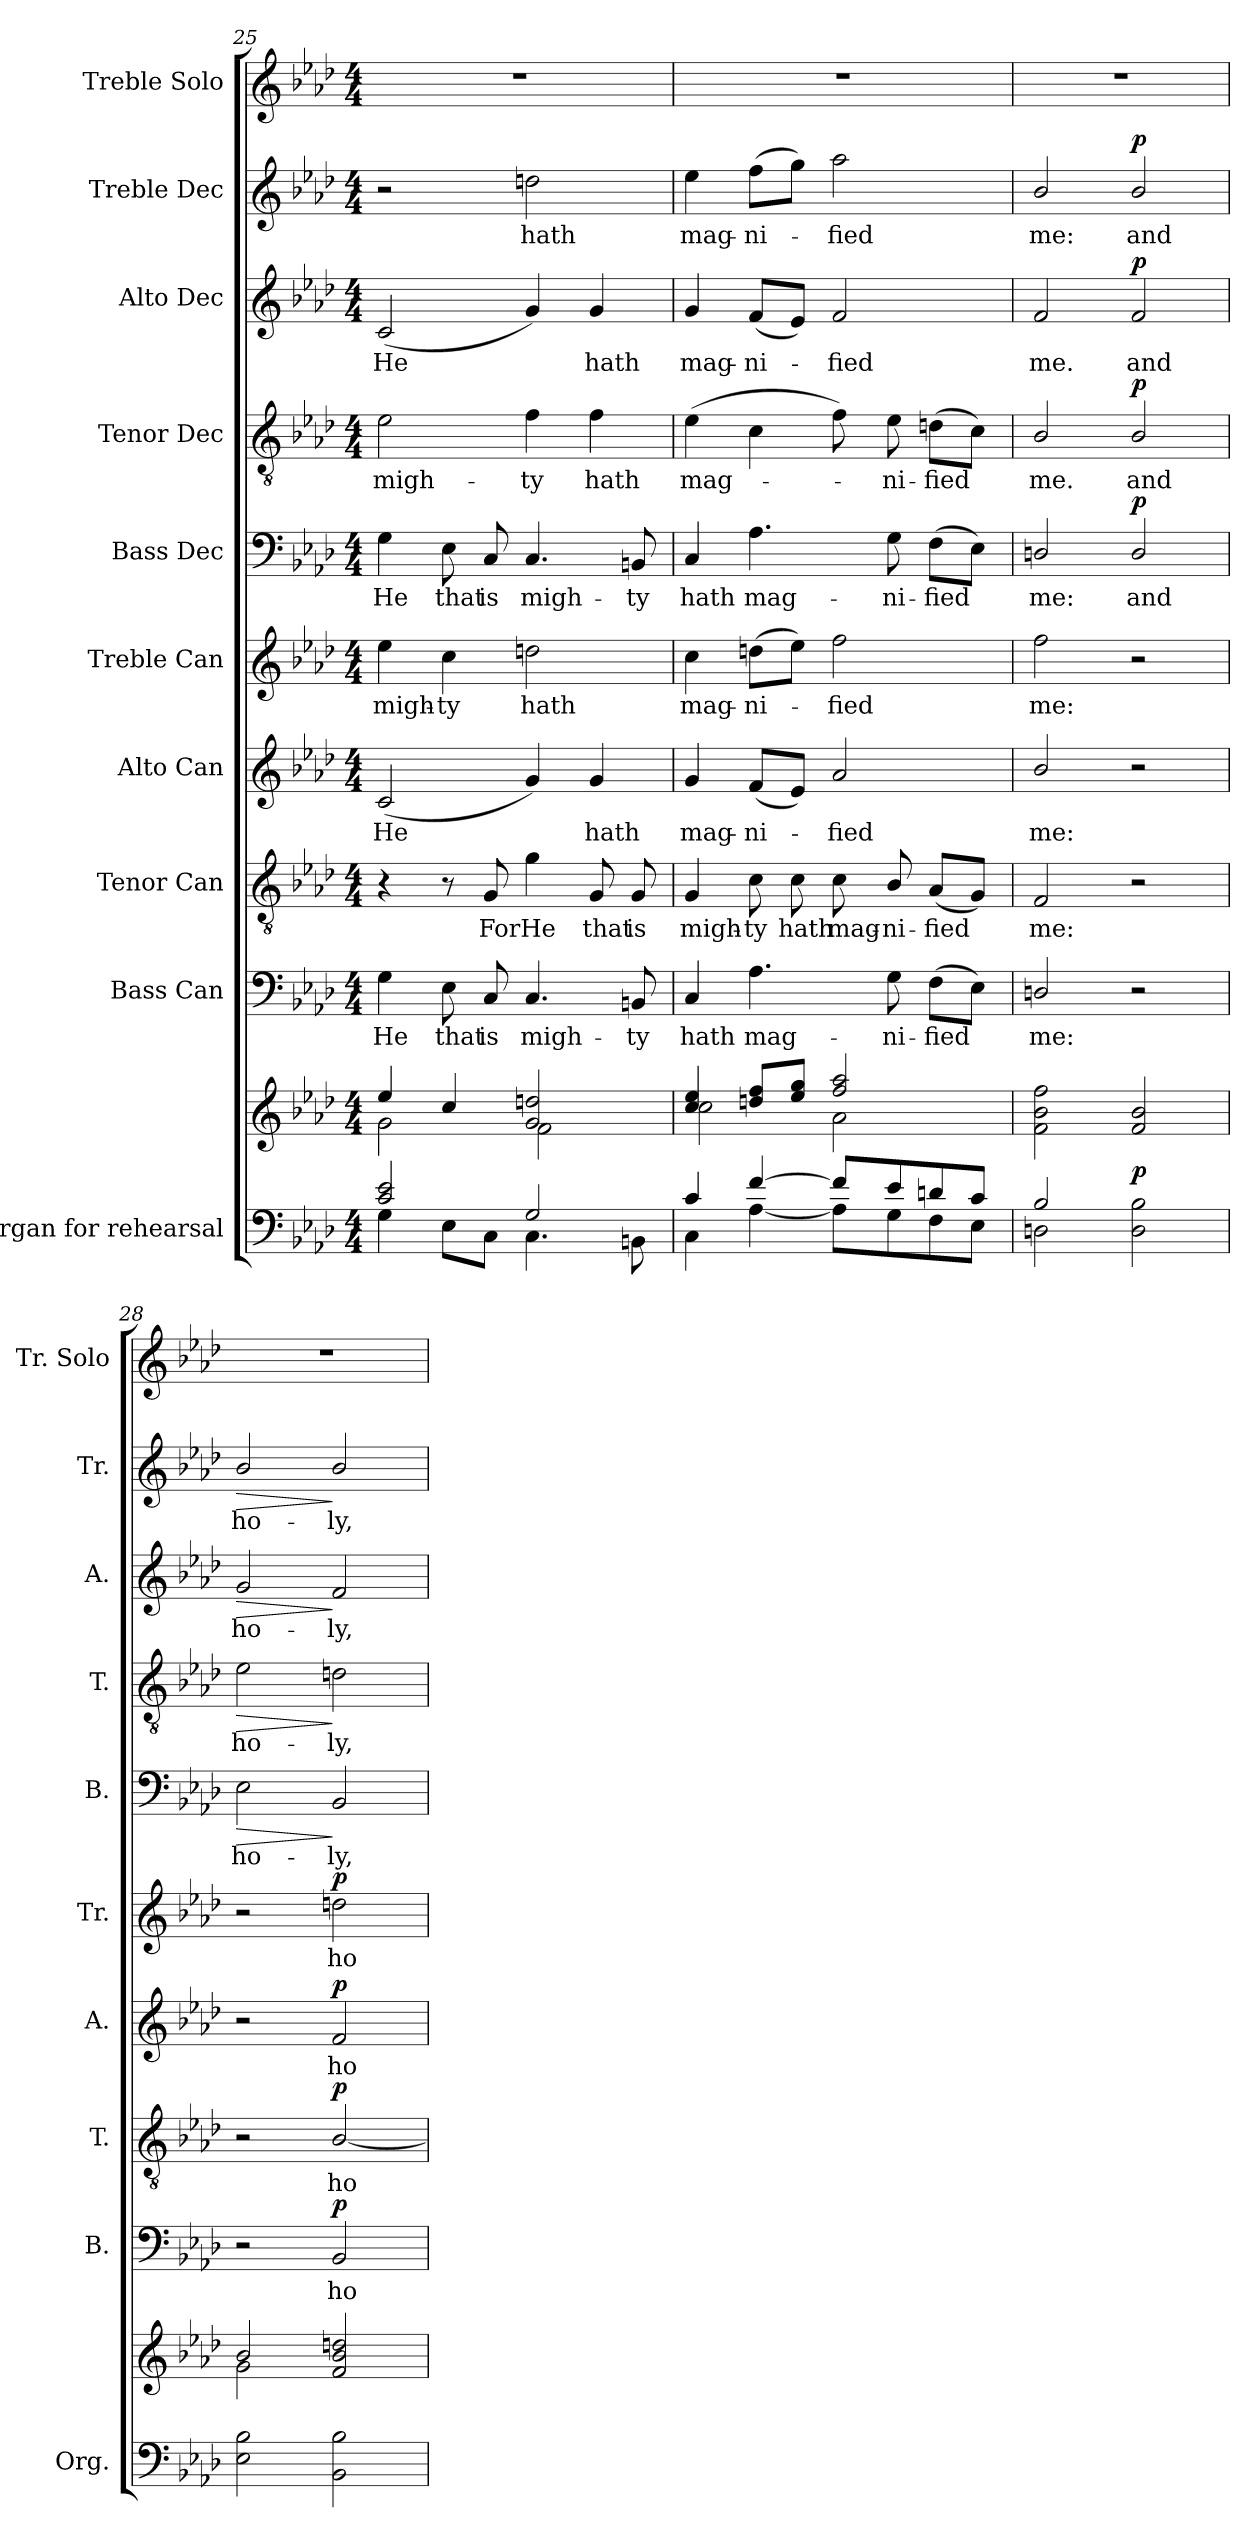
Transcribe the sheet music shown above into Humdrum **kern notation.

**kern	**kern	**dynam	**kern	**text	**dynam	**kern	**text	**dynam	**kern	**text	**dynam	**kern	**text	**dynam	**kern	**text	**dynam	**kern	**text	**dynam	**kern	**text	**dynam	**kern	**text	**dynam	**kern
*part10	*part10	*part10	*part9	*part9	*part9	*part8	*part8	*part8	*part7	*part7	*part7	*part6	*part6	*part6	*part5	*part5	*part5	*part4	*part4	*part4	*part3	*part3	*part3	*part2	*part2	*part2	*part1
*staff11	*staff10	*staff10/11	*staff9	*staff9	*staff9	*staff8	*staff8	*staff8	*staff7	*staff7	*staff7	*staff6	*staff6	*staff6	*staff5	*staff5	*staff5	*staff4	*staff4	*staff4	*staff3	*staff3	*staff3	*staff2	*staff2	*staff2	*staff1
*I"Organ for  rehearsal	*	*	*I"Bass Can	*	*	*I"Tenor Can	*	*	*I"Alto Can	*	*	*I"Treble Can	*	*	*I"Bass Dec	*	*	*I"Tenor Dec	*	*	*I"Alto Dec	*	*	*I"Treble Dec	*	*	*I"Treble Solo
*I'Org.	*	*	*I'B.	*	*	*I'T.	*	*	*I'A.	*	*	*I'Tr.	*	*	*I'B.	*	*	*I'T.	*	*	*I'A.	*	*	*I'Tr.	*	*	*I'Tr. Solo
*clefF4	*clefG2	*	*clefF4	*	*	*clefGv2	*	*	*clefG2	*	*	*clefG2	*	*	*clefF4	*	*	*clefGv2	*	*	*clefG2	*	*	*clefG2	*	*	*clefG2
*	*	*	*	*	*	*ITrd7c12	*	*	*	*	*	*	*	*	*	*	*	*ITrd7c12	*	*	*	*	*	*	*	*	*
*k[b-e-a-d-]	*k[b-e-a-d-]	*	*k[b-e-a-d-]	*	*	*k[b-e-a-d-]	*	*	*k[b-e-a-d-]	*	*	*k[b-e-a-d-]	*	*	*k[b-e-a-d-]	*	*	*k[b-e-a-d-]	*	*	*k[b-e-a-d-]	*	*	*k[b-e-a-d-]	*	*	*k[b-e-a-d-]
*A-:	*A-:	*	*A-:	*	*	*A-:	*	*	*A-:	*	*	*A-:	*	*	*A-:	*	*	*A-:	*	*	*A-:	*	*	*A-:	*	*	*A-:
*M4/4	*M4/4	*	*M4/4	*	*	*M4/4	*	*	*M4/4	*	*	*M4/4	*	*	*M4/4	*	*	*M4/4	*	*	*M4/4	*	*	*M4/4	*	*	*M4/4
=25	=25	=25	=25	=25	=25	=25	=25	=25	=25	=25	=25	=25	=25	=25	=25	=25	=25	=25	=25	=25	=25	=25	=25	=25	=25	=25	=25
*^	*^	*	*	*	*	*	*	*	*	*	*	*	*	*	*	*	*	*	*	*	*	*	*	*	*	*	*
!	!	!	!	!	!	!LO:LY:b:color=#000000	!	!	!	!	!	!	!	!	!	!	!	!	!	!	!	!	!	!	!	!	!	!	!
!	!	!	!	!	!	!	!	!	!	!	!	!LO:LY:b:color=#000000	!	!	!	!	!	!	!	!	!	!	!	!	!	!	!	!	!
!	!	!	!	!	!	!	!	!	!	!	!	!	!	!	!LO:LY:b:color=#000000	!	!	!	!	!	!	!	!	!	!	!	!	!	!
!	!	!	!	!	!	!	!	!	!	!	!	!	!	!	!	!	!	!LO:LY:b:color=#000000	!	!	!	!	!	!	!	!	!	!	!
!	!	!	!	!	!	!	!	!	!	!	!	!	!	!	!	!	!	!	!	!	!LO:LY:b:color=#000000	!	!	!	!	!	!	!	!
!	!	!	!	!	!	!	!	!	!	!	!	!	!	!	!	!	!	!	!	!	!	!	!	!LO:LY:b:color=#000000	!	!	!	!	!
2ci/ 2e-i	4Gi\	4ee-i/	2gi\	.	4Gi\	He	.	4r	.	.	(2ci/	He	.	4ee-i\	migh-	.	4Gi\	He	.	2E-i\	migh-	.	(2ci/	He	.	2r	.	.	1r
!	!	!	!	!	!	!LO:LY:b:color=#000000	!	!	!	!	!	!	!	!	!	!	!	!	!	!	!	!	!	!	!	!	!	!	!
!	!	!	!	!	!	!	!	!	!	!	!	!	!	!	!LO:LY:b:color=#000000	!	!	!	!	!	!	!	!	!	!	!	!	!	!
!	!	!	!	!	!	!	!	!	!	!	!	!	!	!	!	!	!	!LO:LY:b:color=#000000	!	!	!	!	!	!	!	!	!	!	!
.	8E-i\L	4cci/	.	.	8E-i\	that	.	8r	.	.	.	.	.	4cci\	-ty	.	8E-i\	that	.	.	.	.	.	.	.	.	.	.	.
!	!	!	!	!	!	!LO:LY:b:color=#000000	!	!	!	!	!	!	!	!	!	!	!	!	!	!	!	!	!	!	!	!	!	!	!
!	!	!	!	!	!	!	!	!	!LO:LY:b:color=#000000	!	!	!	!	!	!	!	!	!	!	!	!	!	!	!	!	!	!	!	!
!	!	!	!	!	!	!	!	!	!	!	!	!	!	!	!	!	!	!LO:LY:b:color=#000000	!	!	!	!	!	!	!	!	!	!	!
.	8Ci\J	.	.	.	8Ci/	is	.	8GGi/	For	.	.	.	.	.	.	.	8Ci/	is	.	.	.	.	.	.	.	.	.	.	.
!	!	!	!	!	!	!LO:LY:b:color=#000000	!	!	!	!	!	!	!	!	!	!	!	!	!	!	!	!	!	!	!	!	!	!	!
!	!	!	!	!	!	!	!	!	!LO:LY:b:color=#000000	!	!	!	!	!	!	!	!	!	!	!	!	!	!	!	!	!	!	!	!
!	!	!	!	!	!	!	!	!	!	!	!	!	!	!	!LO:LY:b:color=#000000	!	!	!	!	!	!	!	!	!	!	!	!	!	!
!	!	!	!	!	!	!	!	!	!	!	!	!	!	!	!	!	!	!LO:LY:b:color=#000000	!	!	!	!	!	!	!	!	!	!	!
!	!	!	!	!	!	!	!	!	!	!	!	!	!	!	!	!	!	!	!	!	!LO:LY:b:color=#000000	!	!	!	!	!	!	!	!
!	!	!	!	!	!	!	!	!	!	!	!	!	!	!	!	!	!	!	!	!	!	!	!	!	!	!	!LO:LY:b:color=#000000	!	!
2Gi/	4.Ci\	2gi/ 2ddni	2fi\	.	4.Ci/	migh-	.	4Gi\	He	.	4gi/)	.	.	2ddni\	hath	.	4.Ci/	migh-	.	4Fi\	-ty	.	4gi/)	.	.	2ddni\	hath	.	.
!	!	!	!	!	!	!	!	!	!LO:LY:b:color=#000000	!	!	!	!	!	!	!	!	!	!	!	!	!	!	!	!	!	!	!	!
!	!	!	!	!	!	!	!	!	!	!	!	!LO:LY:b:color=#000000	!	!	!	!	!	!	!	!	!	!	!	!	!	!	!	!	!
!	!	!	!	!	!	!	!	!	!	!	!	!	!	!	!	!	!	!	!	!	!LO:LY:b:color=#000000	!	!	!	!	!	!	!	!
!	!	!	!	!	!	!	!	!	!	!	!	!	!	!	!	!	!	!	!	!	!	!	!	!LO:LY:b:color=#000000	!	!	!	!	!
.	.	.	.	.	.	.	.	8GGi/	that	.	4gi/	hath	.	.	.	.	.	.	.	4Fi\	hath	.	4gi/	hath	.	.	.	.	.
!	!	!	!	!	!	!LO:LY:b:color=#000000	!	!	!	!	!	!	!	!	!	!	!	!	!	!	!	!	!	!	!	!	!	!	!
!	!	!	!	!	!	!	!	!	!LO:LY:b:color=#000000	!	!	!	!	!	!	!	!	!	!	!	!	!	!	!	!	!	!	!	!
!	!	!	!	!	!	!	!	!	!	!	!	!	!	!	!	!	!	!LO:LY:b:color=#000000	!	!	!	!	!	!	!	!	!	!	!
.	8BBni\	.	.	.	8BBni/	-ty	.	8GGi/	is	.	.	.	.	.	.	.	8BBni/	-ty	.	.	.	.	.	.	.	.	.	.	.
=26	=26	=26	=26	=26	=26	=26	=26	=26	=26	=26	=26	=26	=26	=26	=26	=26	=26	=26	=26	=26	=26	=26	=26	=26	=26	=26	=26	=26	=26
!	!	!	!	!	!	!LO:LY:b:color=#000000	!	!	!	!	!	!	!	!	!	!	!	!	!	!	!	!	!	!	!	!	!	!	!
!	!	!	!	!	!	!	!	!	!LO:LY:b:color=#000000	!	!	!	!	!	!	!	!	!	!	!	!	!	!	!	!	!	!	!	!
!	!	!	!	!	!	!	!	!	!	!	!	!LO:LY:b:color=#000000	!	!	!	!	!	!	!	!	!	!	!	!	!	!	!	!	!
!	!	!	!	!	!	!	!	!	!	!	!	!	!	!	!LO:LY:b:color=#000000	!	!	!	!	!	!	!	!	!	!	!	!	!	!
!	!	!	!	!	!	!	!	!	!	!	!	!	!	!	!	!	!	!LO:LY:b:color=#000000	!	!	!	!	!	!	!	!	!	!	!
!	!	!	!	!	!	!	!	!	!	!	!	!	!	!	!	!	!	!	!	!	!LO:LY:b:color=#000000	!	!	!	!	!	!	!	!
!	!	!	!	!	!	!	!	!	!	!	!	!	!	!	!	!	!	!	!	!	!	!	!	!LO:LY:b:color=#000000	!	!	!	!	!
!	!	!	!	!	!	!	!	!	!	!	!	!	!	!	!	!	!	!	!	!	!	!	!	!	!	!	!LO:LY:b:color=#000000	!	!
4ci/	4Ci\	4cci/ 4ee-i	2cci\	.	4Ci/	hath	.	4GGi/	migh-	.	4gi/	mag-	.	4cci\	mag-	.	4Ci/	hath	.	(4E-i\	mag-	.	4gi/	mag-	.	4ee-i\	mag-	.	1r
!	!	!	!	!	!	!LO:LY:b:color=#000000	!	!	!	!	!	!	!	!	!	!	!	!	!	!	!	!	!	!	!	!	!	!	!
!	!	!	!	!	!	!	!	!	!LO:LY:b:color=#000000	!	!	!	!	!	!	!	!	!	!	!	!	!	!	!	!	!	!	!	!
!	!	!	!	!	!	!	!	!	!	!	!	!LO:LY:b:color=#000000	!	!	!	!	!	!	!	!	!	!	!	!	!	!	!	!	!
!	!	!	!	!	!	!	!	!	!	!	!	!	!	!	!LO:LY:b:color=#000000	!	!	!	!	!	!	!	!	!	!	!	!	!	!
!	!	!	!	!	!	!	!	!	!	!	!	!	!	!	!	!	!	!LO:LY:b:color=#000000	!	!	!	!	!	!	!	!	!	!	!
!	!	!	!	!	!	!	!	!	!	!	!	!	!	!	!	!	!	!	!	!	!	!	!	!LO:LY:b:color=#000000	!	!	!	!	!
!	!	!	!	!	!	!	!	!	!	!	!	!	!	!	!	!	!	!	!	!	!	!	!	!	!	!	!LO:LY:b:color=#000000	!	!
[4fi/	[4A-i\	8ddni/ 8ffiL	.	.	4.A-i\	mag-	.	8Ci\	-ty	.	(8fi/L	-ni-	.	(8ddni\L	-ni-	.	4.A-i\	mag-	.	4Ci\	.	.	(8fi/L	-ni-	.	(8ffi\L	-ni-	.	.
!	!	!	!	!	!	!	!	!	!LO:LY:b:color=#000000	!	!	!	!	!	!	!	!	!	!	!	!	!	!	!	!	!	!	!	!
.	.	8ee-i/ 8ggiJ	.	.	.	.	.	8Ci\	hath	.	8e-i/J)	.	.	8ee-i\J)	.	.	.	.	.	.	.	.	8e-i/J)	.	.	8ggi\J)	.	.	.
!	!	!	!	!	!	!	!	!	!LO:LY:b:color=#000000	!	!	!	!	!	!	!	!	!	!	!	!	!	!	!	!	!	!	!	!
!	!	!	!	!	!	!	!	!	!	!	!	!LO:LY:b:color=#000000	!	!	!	!	!	!	!	!	!	!	!	!	!	!	!	!	!
!	!	!	!	!	!	!	!	!	!	!	!	!	!	!	!LO:LY:b:color=#000000	!	!	!	!	!	!	!	!	!	!	!	!	!	!
!	!	!	!	!	!	!	!	!	!	!	!	!	!	!	!	!	!	!	!	!	!	!	!	!LO:LY:b:color=#000000	!	!	!	!	!
!	!	!	!	!	!	!	!	!	!	!	!	!	!	!	!	!	!	!	!	!	!	!	!	!	!	!	!LO:LY:b:color=#000000	!	!
8fi/L]	8A-i\L]	2ffi/ 2aa-i	2a-i\	.	.	.	.	8Ci\	mag-	.	2a-i/	-fied	.	2ffi\	-fied	.	.	.	.	8Fi\)	.	.	2fi/	-fied	.	2aa-i\	-fied	.	.
!	!	!	!	!	!	!LO:LY:b:color=#000000	!	!	!	!	!	!	!	!	!	!	!	!	!	!	!	!	!	!	!	!	!	!	!
!	!	!	!	!	!	!	!	!	!LO:LY:b:color=#000000	!	!	!	!	!	!	!	!	!	!	!	!	!	!	!	!	!	!	!	!
!	!	!	!	!	!	!	!	!	!	!	!	!	!	!	!	!	!	!LO:LY:b:color=#000000	!	!	!	!	!	!	!	!	!	!	!
!	!	!	!	!	!	!	!	!	!	!	!	!	!	!	!	!	!	!	!	!	!LO:LY:b:color=#000000	!	!	!	!	!	!	!	!
8e-i/	8Gi\	.	.	.	8Gi\	-ni-	.	8BB-i/	-ni-	.	.	.	.	.	.	.	8Gi\	-ni-	.	8E-i\	-ni-	.	.	.	.	.	.	.	.
!	!	!	!	!	!	!LO:LY:b:color=#000000	!	!	!	!	!	!	!	!	!	!	!	!	!	!	!	!	!	!	!	!	!	!	!
!	!	!	!	!	!	!	!	!	!LO:LY:b:color=#000000	!	!	!	!	!	!	!	!	!	!	!	!	!	!	!	!	!	!	!	!
!	!	!	!	!	!	!	!	!	!	!	!	!	!	!	!	!	!	!LO:LY:b:color=#000000	!	!	!	!	!	!	!	!	!	!	!
!	!	!	!	!	!	!	!	!	!	!	!	!	!	!	!	!	!	!	!	!	!LO:LY:b:color=#000000	!	!	!	!	!	!	!	!
8dni/	8Fi\	.	.	.	(8Fi\L	-fied	.	(8AA-i/L	-fied	.	.	.	.	.	.	.	(8Fi\L	-fied	.	(8Dni\L	-fied	.	.	.	.	.	.	.	.
8ci/J	8E-i\J	.	.	.	8E-i\J)	.	.	8GGi/J)	.	.	.	.	.	.	.	.	8E-i\J)	.	.	8Ci\J)	.	.	.	.	.	.	.	.	.
*	*	*v	*v	*	*	*	*	*	*	*	*	*	*	*	*	*	*	*	*	*	*	*	*	*	*	*	*	*	*
=27	=27	=27	=27	=27	=27	=27	=27	=27	=27	=27	=27	=27	=27	=27	=27	=27	=27	=27	=27	=27	=27	=27	=27	=27	=27	=27	=27	=27
!	!	!	!	!	!LO:LY:b:color=#000000	!	!	!	!	!	!	!	!	!	!	!	!	!	!	!	!	!	!	!	!	!	!	!
!	!	!	!	!	!	!	!	!LO:LY:b:color=#000000	!	!	!	!	!	!	!	!	!	!	!	!	!	!	!	!	!	!	!	!
!	!	!	!	!	!	!	!	!	!	!	!LO:LY:b:color=#000000	!	!	!	!	!	!	!	!	!	!	!	!	!	!	!	!	!
!	!	!	!	!	!	!	!	!	!	!	!	!	!	!LO:LY:b:color=#000000	!	!	!	!	!	!	!	!	!	!	!	!	!	!
!	!	!	!	!	!	!	!	!	!	!	!	!	!	!	!	!	!LO:LY:b:color=#000000	!	!	!	!	!	!	!	!	!	!	!
!	!	!	!	!	!	!	!	!	!	!	!	!	!	!	!	!	!	!	!	!LO:LY:b:color=#000000	!	!	!	!	!	!	!	!
!	!	!	!	!	!	!	!	!	!	!	!	!	!	!	!	!	!	!	!	!	!	!	!LO:LY:b:color=#000000	!	!	!	!	!
!	!	!	!	!	!	!	!	!	!	!	!	!	!	!	!	!	!	!	!	!	!	!	!	!	!	!LO:LY:b:color=#000000	!	!
2B-i/	2Dni\	2fi\ 2b-i 2ffi	.	2Dni/	me:	.	2FFi/	me:	.	2b-i/	me:	.	2ffi\	me:	.	2Dni/	me:	.	2BB-i/	me.	.	2fi/	me.	.	2b-i/	me:	.	1r
!	!	!	!	!	!	!	!	!	!	!	!	!	!	!	!	!	!LO:LY:b:color=#000000	!	!	!	!	!	!	!	!	!	!	!
!	!	!	!	!	!	!	!	!	!	!	!	!	!	!	!	!	!	!	!	!LO:LY:b:color=#000000	!	!	!	!	!	!	!	!
!	!	!	!	!	!	!	!	!	!	!	!	!	!	!	!	!	!	!	!	!	!	!	!LO:LY:b:color=#000000	!	!	!	!	!
!	!	!	!	!	!	!	!	!	!	!	!	!	!	!	!	!	!	!	!	!	!	!	!	!	!	!LO:LY:b:color=#000000	!	!
2Di\ 2B-i	2ryy	2fi/ 2b-i	p	2r	.	.	2r	.	.	2r	.	.	2r	.	.	2Di/	and	p	2BB-i/	and	p	2fi/	and	p	2b-i/	and	p	.
*v	*v	*	*	*	*	*	*	*	*	*	*	*	*	*	*	*	*	*	*	*	*	*	*	*	*	*	*	*
!!LO:LB:g=z
=28	=28	=28	=28	=28	=28	=28	=28	=28	=28	=28	=28	=28	=28	=28	=28	=28	=28	=28	=28	=28	=28	=28	=28	=28	=28	=28	=28
*	*^	*	*	*	*	*	*	*	*	*	*	*	*	*	*	*	*	*	*	*	*	*	*	*	*	*	*
*^	*	*	*	*	*	*	*	*	*	*	*	*	*	*	*	*	*	*	*	*	*	*	*	*	*	*	*	*
!	!	!	!	!	!	!	!	!	!	!	!	!	!	!	!	!	!	!LO:LY:b:color=#000000	!LO:HP:b	!	!	!	!	!	!	!	!	!	!
*v	*v	*	*	*	*	*	*	*	*	*	*	*	*	*	*	*	*	*	*	*	*	*	*	*	*	*	*	*	*
*^	*	*	*	*	*	*	*	*	*	*	*	*	*	*	*	*	*	*	*	*	*	*	*	*	*	*	*	*
!	!	!	!	!	!	!	!	!	!	!	!	!	!	!	!	!	!	!	!	!	!LO:LY:b:color=#000000	!LO:HP:b	!	!	!	!	!	!	!
*v	*v	*	*	*	*	*	*	*	*	*	*	*	*	*	*	*	*	*	*	*	*	*	*	*	*	*	*	*	*
*^	*	*	*	*	*	*	*	*	*	*	*	*	*	*	*	*	*	*	*	*	*	*	*	*	*	*	*	*
!	!	!	!	!	!	!	!	!	!	!	!	!	!	!	!	!	!	!	!	!	!	!	!	!LO:LY:b:color=#000000	!LO:HP:b	!	!	!	!
*v	*v	*	*	*	*	*	*	*	*	*	*	*	*	*	*	*	*	*	*	*	*	*	*	*	*	*	*	*	*
*^	*	*	*	*	*	*	*	*	*	*	*	*	*	*	*	*	*	*	*	*	*	*	*	*	*	*	*	*
!	!	!	!	!	!	!	!	!	!	!	!	!	!	!	!	!	!	!	!	!	!	!	!	!	!	!	!LO:LY:b:color=#000000	!LO:HP:b	!
*v	*v	*	*	*	*	*	*	*	*	*	*	*	*	*	*	*	*	*	*	*	*	*	*	*	*	*	*	*	*
2E-i\ 2B-i	2b-i/	2gi\	.	2r	.	.	2r	.	.	2r	.	.	2r	.	.	2E-i\	ho-	>	2E-i\	ho-	>	2gi/	ho-	>	2b-i/	ho-	>	1r
!	!	!	!	!	!LO:LY:b:color=#000000	!	!	!	!	!	!	!	!	!	!	!	!	!	!	!	!	!	!	!	!	!	!	!
!	!	!	!	!	!	!	!	!LO:LY:b:color=#000000	!	!	!	!	!	!	!	!	!	!	!	!	!	!	!	!	!	!	!	!
!	!	!	!	!	!	!	!	!	!	!	!LO:LY:b:color=#000000	!	!	!	!	!	!	!	!	!	!	!	!	!	!	!	!	!
!	!	!	!	!	!	!	!	!	!	!	!	!	!	!LO:LY:b:color=#000000	!	!	!	!	!	!	!	!	!	!	!	!	!	!
!	!	!	!	!	!	!	!	!	!	!	!	!	!	!	!	!	!LO:LY:b:color=#000000	!	!	!	!	!	!	!	!	!	!	!
!	!	!	!	!	!	!	!	!	!	!	!	!	!	!	!	!	!	!	!	!LO:LY:b:color=#000000	!	!	!	!	!	!	!	!
!	!	!	!	!	!	!	!	!	!	!	!	!	!	!	!	!	!	!	!	!	!	!	!LO:LY:b:color=#000000	!	!	!	!	!
!	!	!	!	!	!	!	!	!	!	!	!	!	!	!	!	!	!	!	!	!	!	!	!	!	!	!LO:LY:b:color=#000000	!	!
2BB-i\ 2B-i	2fi/ 2b-i 2ddni	2ryy	.	2BB-i/	ho-	p	[2BB-i/	ho-	p	2fi/	ho-	p	2ddni\	ho-	p	2BB-i/	-ly,	]	2Dni\	-ly,	]	2fi/	-ly,	]	2b-i/	-ly,	]	.
*	*v	*v	*	*	*	*	*	*	*	*	*	*	*	*	*	*	*	*	*	*	*	*	*	*	*	*	*	*
=	=	=	=	=	=	=	=	=	=	=	=	=	=	=	=	=	=	=	=	=	=	=	=	=	=	=	=
*-	*-	*-	*-	*-	*-	*-	*-	*-	*-	*-	*-	*-	*-	*-	*-	*-	*-	*-	*-	*-	*-	*-	*-	*-	*-	*-	*-
